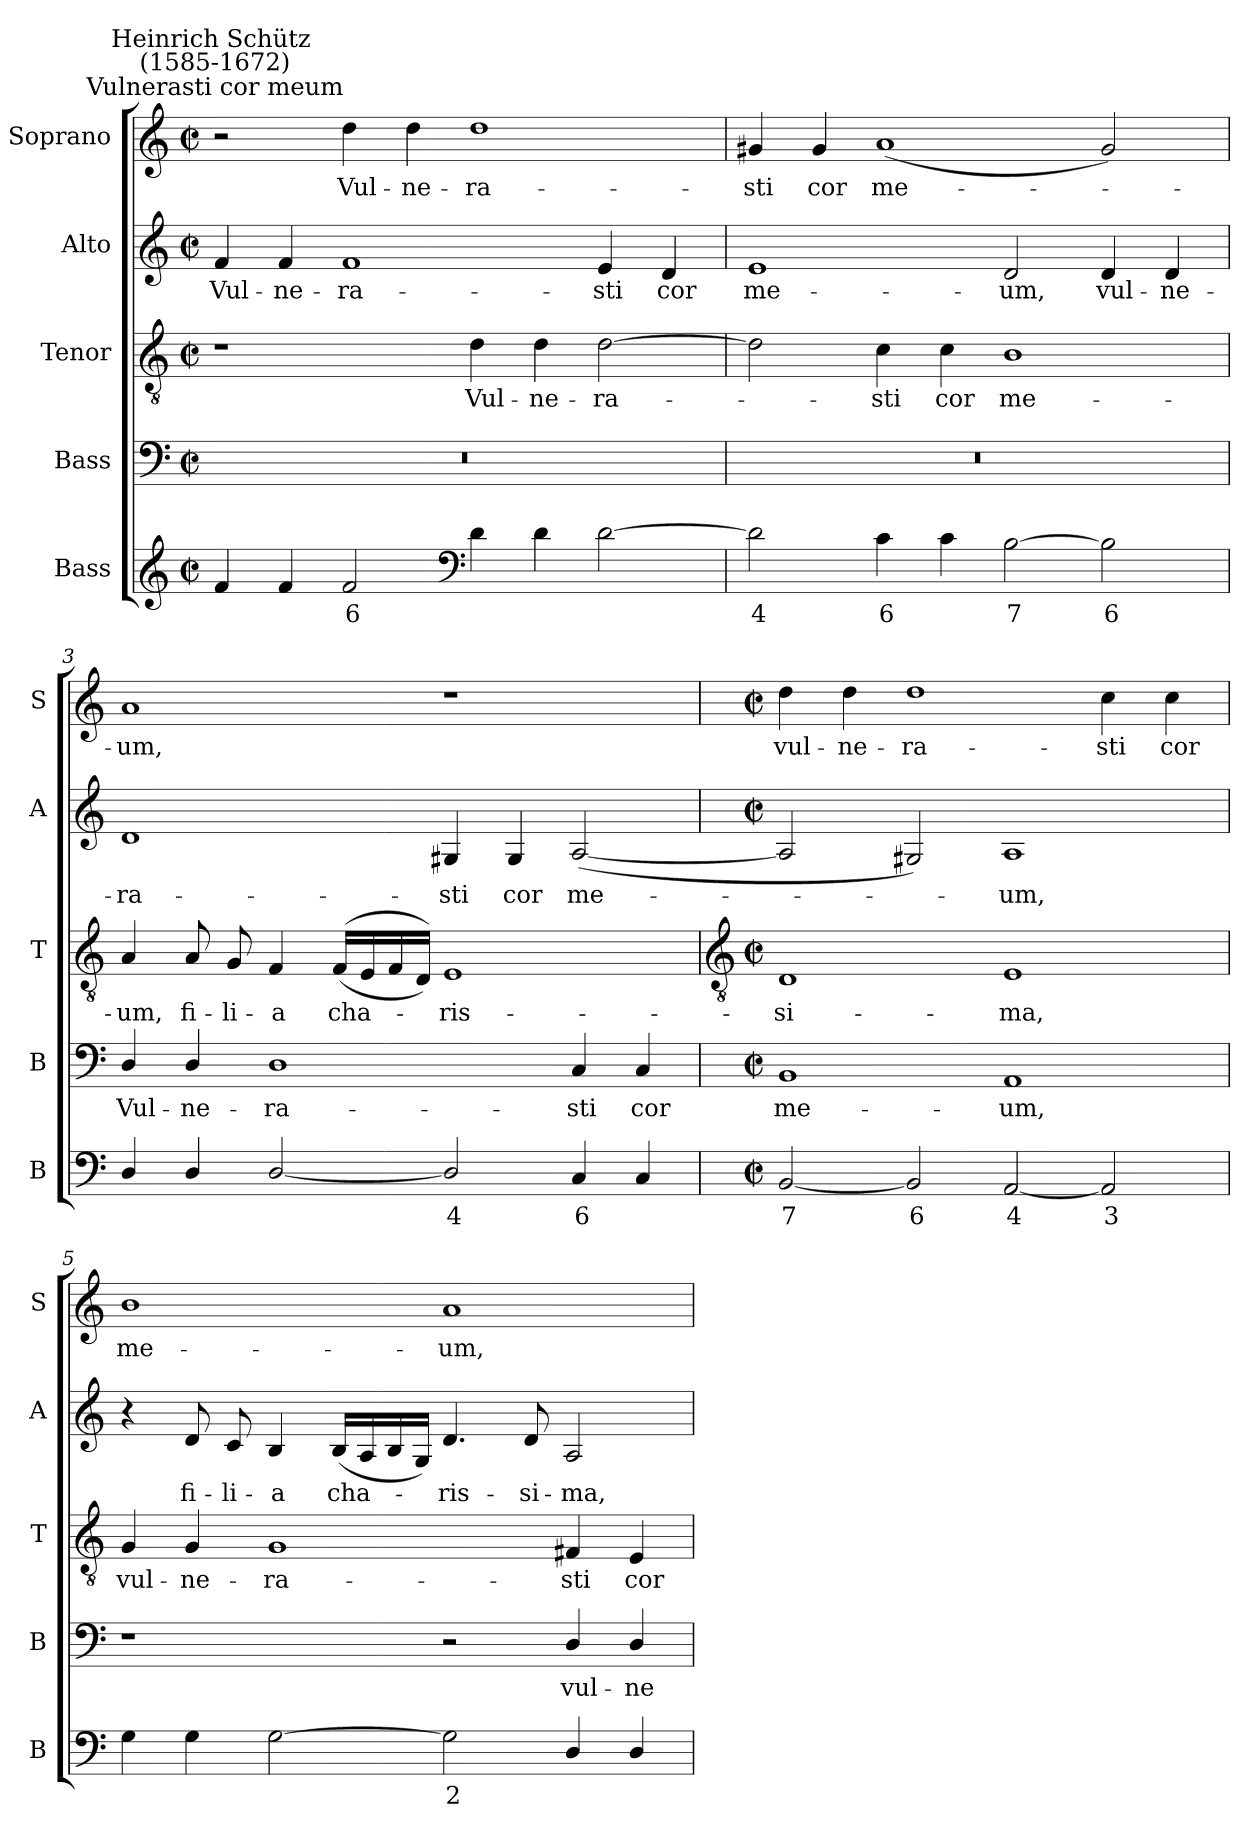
**kern	**text	**kern	**text	**kern	**text	**kern	**text	**kern	**text
*part5	*part5	*part4	*part4	*part3	*part3	*part2	*part2	*part1	*part1
*staff5	*staff5	*staff4	*staff4	*staff3	*staff3	*staff2	*staff2	*staff1	*staff1
*I"Bass	*	*I"Bass	*	*I"Tenor	*	*I"Alto	*	*I"Soprano	*
*I'B	*	*I'B	*	*I'T	*	*I'A	*	*I'S	*
*clefG2	*	*clefF4	*	*clefGv2	*	*clefG2	*	*clefG2	*
*k[]	*	*k[]	*	*k[]	*	*k[]	*	*k[]	*
*C:	*	*C:	*	*C:	*	*C:	*	*C:	*
*M4/2	*	*M4/2	*	*M4/2	*	*M4/2	*	*M4/2	*
*met(c|)	*	*met(c|)	*	*met(c|)	*	*met(c|)	*	*met(c|)	*
=1	=1	=1	=1	=1	=1	=1	=1	=1	=1
!	!	!	!	!	!	!	!	!LO:TX:a:cj:t=Vulnerasti cor meum	!
!	!	!	!	!	!	!	!	!LO:TX:a:cj:t=Heinrich Schütz \n(1585-1672)	!
!	!	!	!	!	!	!	!LO:LY:b	!	!
4f	.	0r	.	1r	.	4f	Vul-	2r	.
!	!	!	!	!	!	!	!LO:LY:b	!	!
4f	.	.	.	.	.	4f	-ne-	.	.
!	!LO:LY:b	!	!	!	!	!	!LO:LY:b	!	!LO:LY:b
2f	6	.	.	.	.	1f	-ra-	4dd	Vul-
!	!	!	!	!	!	!	!	!	!LO:LY:b
.	.	.	.	.	.	.	.	4dd	-ne-
*clefF4	*	*	*	*	*	*	*	*	*
!	!	!	!	!	!LO:LY:b	!	!	!	!LO:LY:b
4d	.	.	.	4d\	Vul-	.	.	1dd	-ra-
!	!	!	!	!	!LO:LY:b	!	!	!	!
4d	.	.	.	4d\	-ne-	.	.	.	.
!	!	!	!	!	!LO:LY:b	!	!LO:LY:b	!	!
[2d	.	.	.	[2d\	-ra-	4e	-sti	.	.
!	!	!	!	!	!	!	!LO:LY:b	!	!
.	.	.	.	.	.	4d	cor	.	.
=2	=2	=2	=2	=2	=2	=2	=2	=2	=2
!	!LO:LY:b	!	!	!	!	!	!LO:LY:b	!	!LO:LY:b
2d]	4	0r	.	2d\]	.	1e	me-	4g#X	-sti
!	!	!	!	!	!	!	!	!	!LO:LY:b
.	.	.	.	.	.	.	.	4g#	cor
!	!LO:LY:b	!	!	!	!LO:LY:b	!	!	!	!LO:LY:b
4c	6	.	.	4c\	sti	.	.	(<1a	me-
!	!	!	!	!	!LO:LY:b	!	!	!	!
4c	.	.	.	4c\	cor	.	.	.	.
!	!LO:LY:b	!	!	!	!LO:LY:b	!	!LO:LY:b	!	!
[2B	7	.	.	1B	me-	2d	-um,	.	.
!	!LO:LY:b	!	!	!	!	!	!LO:LY:b	!	!
2B]	6	.	.	.	.	4d	vul-	2g#)	.
!	!	!	!	!	!	!	!LO:LY:b	!	!
.	.	.	.	.	.	4d	-ne-	.	.
=3	=3	=3	=3	=3	=3	=3	=3	=3	=3
!	!	!	!LO:LY:b	!	!LO:LY:b	!	!LO:LY:b	!	!LO:LY:b
4D/	.	4D/	Vul-	4A/	-um,	1d	-ra-	1a	-um,
!	!	!	!LO:LY:b	!	!LO:LY:b	!	!	!	!
4D/	.	4D/	-ne-	8A/	fi-	.	.	.	.
!	!	!	!	!	!LO:LY:b	!	!	!	!
.	.	.	.	8G	-li-	.	.	.	.
!	!	!	!LO:LY:b	!	!LO:LY:b	!	!	!	!
[2D/	.	1D	-ra-	4F	-a	.	.	.	.
!	!	!	!	!	!LO:LY:b	!	!	!	!
.	.	.	.	(<(<16FLL	cha-	.	.	.	.
.	.	.	.	16E	.	.	.	.	.
.	.	.	.	16F	.	.	.	.	.
.	.	.	.	16DJJ))	.	.	.	.	.
!	!LO:LY:b	!	!	!	!LO:LY:b	!	!LO:LY:b	!	!
2D/]	4	.	.	1E	ris-	4G#X	-sti	1r	.
!	!	!	!	!	!	!	!LO:LY:b	!	!
.	.	.	.	.	.	4G#	cor	.	.
!	!LO:LY:b	!	!LO:LY:b	!	!	!	!LO:LY:b	!	!
4C	6	4C	-sti	.	.	(<[2A	me-	.	.
!	!	!	!LO:LY:b	!	!	!	!	!	!
4C	.	4C	cor	.	.	.	.	.	.
!!LO:LB:g=z
=4	=4	=4	=4	=4	=4	=4	=4	=4	=4
*	*	*	*	*clefGv2	*	*	*	*	*
*M4/2	*	*M4/2	*	*M4/2	*	*M4/2	*	*M4/2	*
*met(c|)	*	*met(c|)	*	*met(c|)	*	*met(c|)	*	*met(c|)	*
!	!LO:LY:b	!	!LO:LY:b	!	!LO:LY:b	!	!	!	!LO:LY:b
[2BB	7	1BB	me-	1D	-si-	2A]	.	4dd	vul-
!	!	!	!	!	!	!	!	!	!LO:LY:b
.	.	.	.	.	.	.	.	4dd	-ne-
!	!LO:LY:b	!	!	!	!	!	!	!	!LO:LY:b
2BB]	6	.	.	.	.	2G#X)	.	1dd	-ra-
!	!LO:LY:b	!	!LO:LY:b	!	!LO:LY:b	!	!LO:LY:b	!	!
[2AA	4	1AA	-um,	1E	-ma,	1A	um,	.	.
!	!LO:LY:b	!	!	!	!	!	!	!	!LO:LY:b
2AA]	3	.	.	.	.	.	.	4cc	-sti
!	!	!	!	!	!	!	!	!	!LO:LY:b
.	.	.	.	.	.	.	.	4cc	cor
=5	=5	=5	=5	=5	=5	=5	=5	=5	=5
!	!	!	!	!	!LO:LY:b	!	!	!	!LO:LY:b
4G	.	1r	.	4G	vul-	4r	.	1b	me-
!	!	!	!	!	!LO:LY:b	!	!LO:LY:b	!	!
4G	.	.	.	4G	-ne-	8d	fi-	.	.
!	!	!	!	!	!	!	!LO:LY:b	!	!
.	.	.	.	.	.	8c	-li-	.	.
!	!	!	!	!	!LO:LY:b	!	!LO:LY:b	!	!
[2G	.	.	.	1G	-ra-	4B	-a	.	.
!	!	!	!	!	!	!	!LO:LY:b	!	!
.	.	.	.	.	.	(<16BLL	cha-	.	.
.	.	.	.	.	.	16A	.	.	.
.	.	.	.	.	.	16B	.	.	.
.	.	.	.	.	.	16GJJ)	.	.	.
!	!LO:LY:b	!	!	!	!	!	!LO:LY:b	!	!LO:LY:b
2G]	2	2r	.	.	.	4.d	ris-	1a	-um,
!	!	!	!	!	!	!	!LO:LY:b	!	!
.	.	.	.	.	.	8d	-si-	.	.
!	!	!	!LO:LY:b	!	!LO:LY:b	!	!LO:LY:b	!	!
4D/	.	4D/	vul-	4F#X	-sti	2A	-ma,	.	.
!	!	!	!LO:LY:b	!	!LO:LY:b	!	!	!	!
4D/	.	4D/	-ne-	4E	cor	.	.	.	.
=	=	=	=	=	=	=	=	=	=
*-	*-	*-	*-	*-	*-	*-	*-	*-	*-
